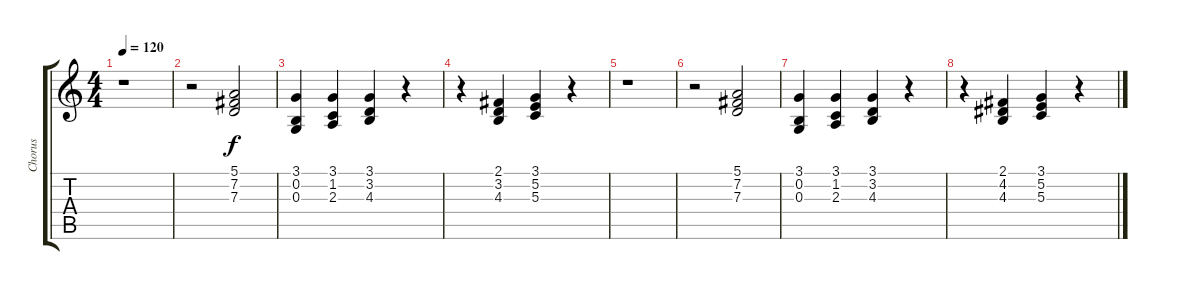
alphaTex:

\track ("Chorus" "Chorus") {instrument choiraahs}
\staff {score tabs}
\tuning (E4 B3 G3 D3 A2 E2) {hide}
\ts (4 4)
\tempo 120
\clef g2
\ks c
r.1{dy f} |
r.2 (5.1 7.2 7.3).2 |
(3.1 0.2 0.3).4 (3.1 1.2 2.3).4 (3.1 3.2 4.3).4 r.4 |
r.4 (2.1 3.2 4.3).4 (3.1 5.2 5.3).4 r.4 |
r.1 |
r.2 (5.1 7.2 7.3).2 |
(3.1 0.2 0.3).4 (3.1 1.2 2.3).4 (3.1 3.2 4.3).4 r.4 |
r.4 (2.1 4.2 4.3).4 (3.1 5.2 5.3).4 r.4
